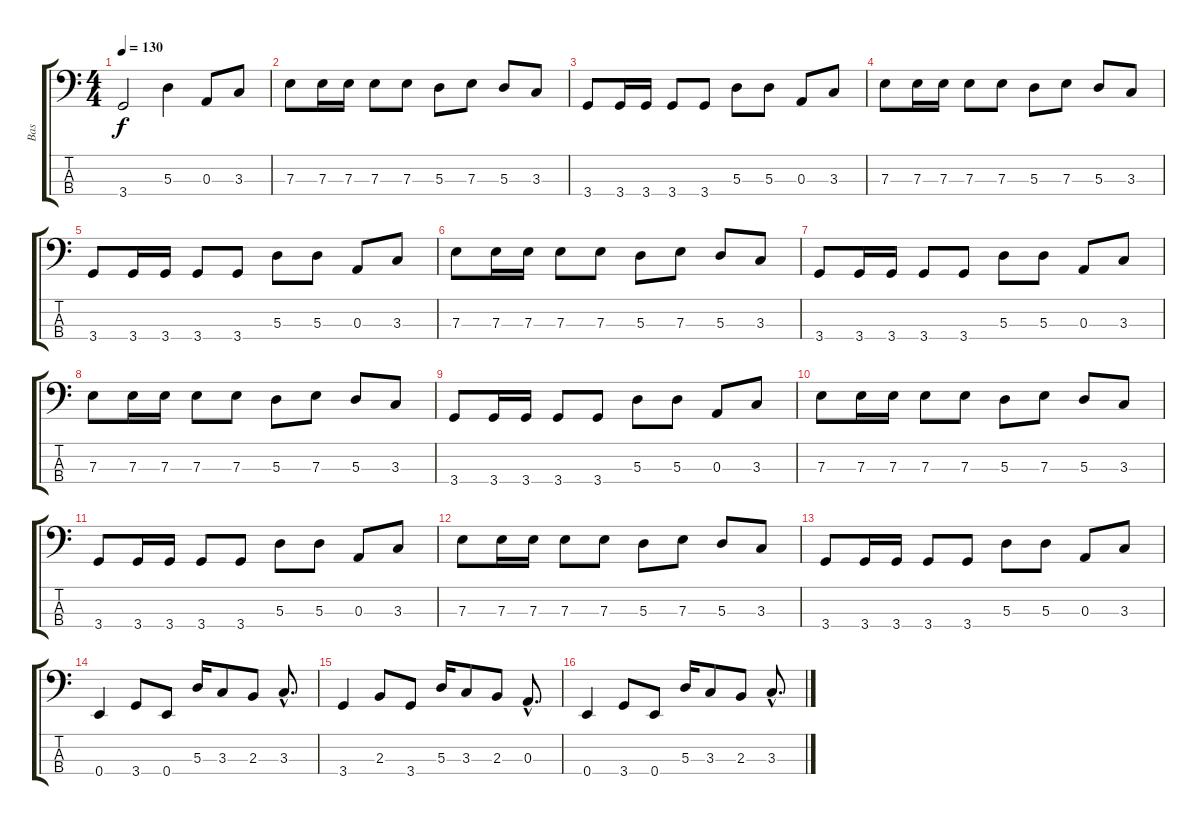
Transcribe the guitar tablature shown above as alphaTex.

\track ("Bas" "Bas") {instrument electricbasspick}
\staff {score tabs}
\tuning (G2 D2 A1 E1) {hide}
\ts (4 4)
\tempo 130
\clef f4
\ks c
3.4.2{dy f} 5.3.4 0.3.8 3.3.8 |
7.3.8 7.3.16 7.3.16 7.3.8 7.3.8 5.3.8 7.3.8 5.3.8 3.3.8 |
3.4.8 3.4.16 3.4.16 3.4.8 3.4.8 5.3.8 5.3.8 0.3.8 3.3.8 |
7.3.8 7.3.16 7.3.16 7.3.8 7.3.8 5.3.8 7.3.8 5.3.8 3.3.8 |
3.4.8 3.4.16 3.4.16 3.4.8 3.4.8 5.3.8 5.3.8 0.3.8 3.3.8 |
7.3.8 7.3.16 7.3.16 7.3.8 7.3.8 5.3.8 7.3.8 5.3.8 3.3.8 |
3.4.8 3.4.16 3.4.16 3.4.8 3.4.8 5.3.8 5.3.8 0.3.8 3.3.8 |
7.3.8 7.3.16 7.3.16 7.3.8 7.3.8 5.3.8 7.3.8 5.3.8 3.3.8 |
3.4.8 3.4.16 3.4.16 3.4.8 3.4.8 5.3.8 5.3.8 0.3.8 3.3.8 |
7.3.8 7.3.16 7.3.16 7.3.8 7.3.8 5.3.8 7.3.8 5.3.8 3.3.8 |
3.4.8 3.4.16 3.4.16 3.4.8 3.4.8 5.3.8 5.3.8 0.3.8 3.3.8 |
7.3.8 7.3.16 7.3.16 7.3.8 7.3.8 5.3.8 7.3.8 5.3.8 3.3.8 |
3.4.8 3.4.16 3.4.16 3.4.8 3.4.8 5.3.8 5.3.8 0.3.8 3.3.8 |
0.4.4 3.4.8 0.4.8 5.3.16 3.3.8 2.3.8 3.3{hac}.8{d} |
3.4.4 2.3.8 3.4.8 5.3.16 3.3.8 2.3.8 0.3{hac}.8{d} |
0.4.4 3.4.8 0.4.8 5.3.16 3.3.8 2.3.8 3.3{hac}.8{d}
